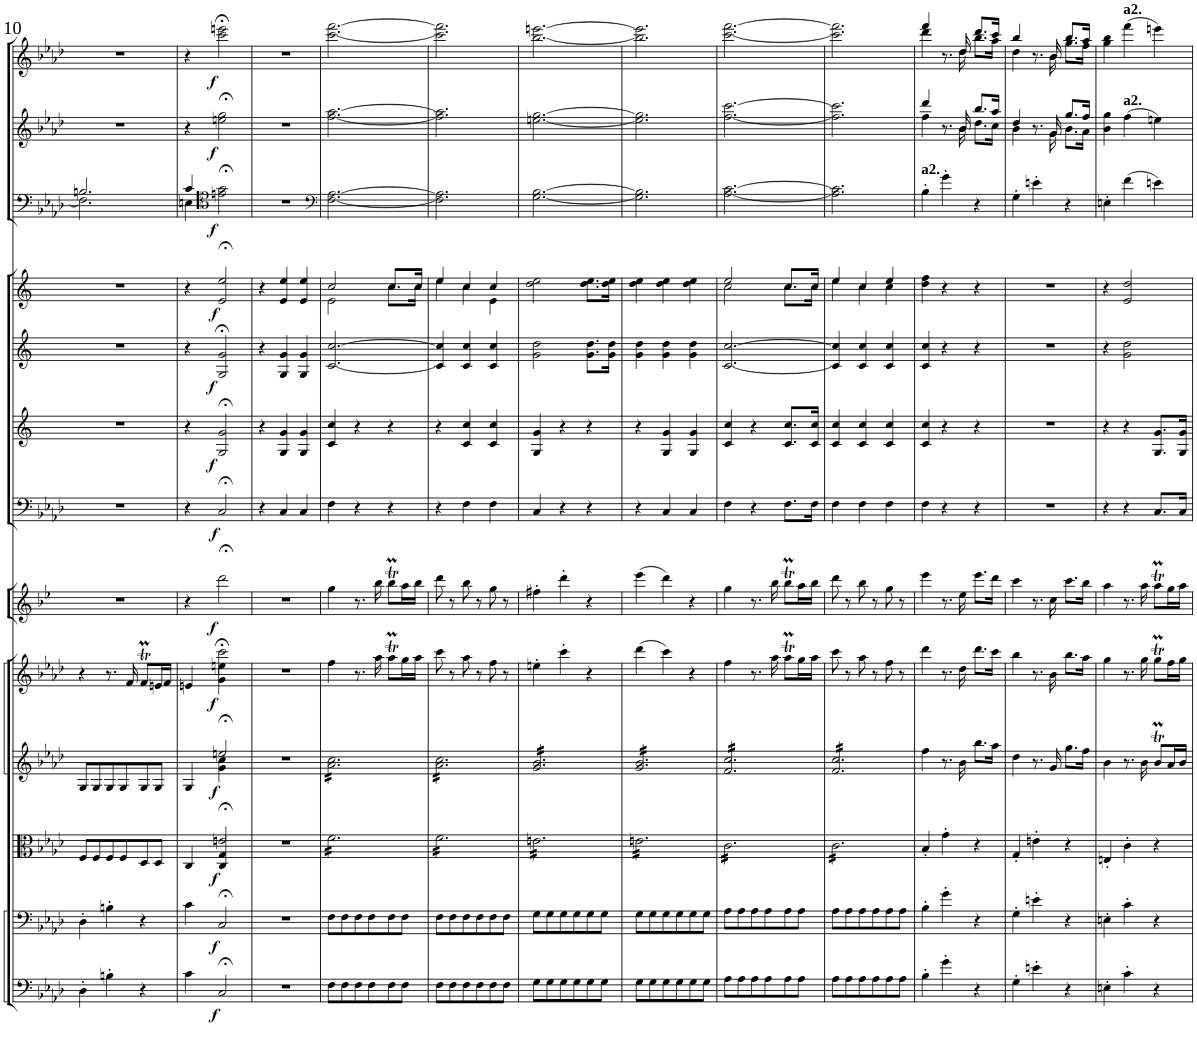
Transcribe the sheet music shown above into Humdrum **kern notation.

**kern	**dynam	**kern	**dynam	**kern	**dynam	**kern	**dynam	**kern	**dynam	**kern	**dynam	**kern	**dynam	**kern	**dynam	**kern	**dynam	**kern	**dynam	**kern	**dynam	**kern	**dynam	**kern	**dynam
*part13	*part13	*part12	*part12	*part11	*part11	*part10	*part10	*part9	*part9	*part8	*part8	*part7	*part7	*part6	*part6	*part5	*part5	*part4	*part4	*part3	*part3	*part2	*part2	*part1	*part1
*staff13	*staff13	*staff12	*staff12	*staff11	*staff11	*staff10	*staff10	*staff9	*staff9	*staff8	*staff8	*staff7	*staff7	*staff6	*staff6	*staff5	*staff5	*staff4	*staff4	*staff3	*staff3	*staff2	*staff2	*staff1	*staff1
*I"Double Basses	*	*I"Cellos	*	*I"Violas	*	*I"Violins II	*	*I"Violins I	*	*I"Clarinet in Bb	*	*I"Timpani	*	*I"Trumpet I II in F	*	*I"Horn III IV in F	*	*I"Horn I II in Ab	*	*I"Bassoon I II	*	*I"Oboe I II	*	*I"Flute I II	*
*	*	*	*	*	*	*	*	*	*	*I'Cl	*	*I'Timp	*	*I'Tpt	*	*I'Hn	*	*I'Hn	*	*I'Bsn	*	*I'Ob	*	*I'Fl	*
!!LO:PB:g=z
*clefF4	*	*clefF4	*	*clefC3	*	*clefG2	*	*clefG2	*	*clefG2	*	*clefF4	*	*clefG2	*	*clefG2	*	*clefG2	*	*clefF4	*	*clefG2	*	*clefG2	*
*Trd7c12	*	*	*	*	*	*	*	*	*	*Trd1c2	*	*	*	*	*	*Trd4c7	*	*Trd4c7	*	*	*	*	*	*	*
*k[b-e-a-d-]	*	*k[b-e-a-d-]	*	*k[b-e-a-d-]	*	*k[b-e-a-d-]	*	*k[b-e-a-d-]	*	*k[b-e-]	*	*k[b-e-a-d-]	*	*k[]	*	*k[]	*	*k[]	*	*k[b-e-a-d-]	*	*k[b-e-a-d-]	*	*k[b-e-a-d-]	*
*M3/4	*	*M3/4	*	*M3/4	*	*M3/4	*	*M3/4	*	*M3/4	*	*M3/4	*	*M3/4	*	*M3/4	*	*M3/4	*	*M3/4	*	*M3/4	*	*M3/4	*
=10	=10	=10	=10	=10	=10	=10	=10	=10	=10	=10	=10	=10	=10	=10	=10	=10	=10	=10	=10	=10	=10	=10	=10	=10	=10
*	*	*	*	*	*	*	*	*	*	*	*	*	*	*	*	*	*	*	*	*^	*	*	*	*	*
4D-'\	.	4D-'\	.	8F'/L	.	8G'/L	.	4r	.	2.r	.	2.r	.	2.r	.	2.r	.	2.r	.	2.Bn/	2.F\]	.	2.r	.	2.r	.
.	.	.	.	8F'/	.	8G'/	.	.	.	.	.	.	.	.	.	.	.	.	.	.	.	.	.	.	.	.
4Bn'\	.	4Bn'\	.	8F'/	.	8G'/	.	8.r	.	.	.	.	.	.	.	.	.	.	.	.	.	.	.	.	.	.
.	.	.	.	8F'/	.	8G'/	.	.	.	.	.	.	.	.	.	.	.	.	.	.	.	.	.	.	.	.
.	.	.	.	.	.	.	.	16f/	.	.	.	.	.	.	.	.	.	.	.	.	.	.	.	.	.	.
4r	.	4r	.	8D-'/	.	8G'/	.	8fTM/L	.	.	.	.	.	.	.	.	.	.	.	.	.	.	.	.	.	.
.	.	.	.	8D-'/J	.	8G'/J	.	16en/L	.	.	.	.	.	.	.	.	.	.	.	.	.	.	.	.	.	.
.	.	.	.	.	.	.	.	16f/JJ	.	.	.	.	.	.	.	.	.	.	.	.	.	.	.	.	.	.
=11	=11	=11	=11	=11	=11	=11	=11	=11	=11	=11	=11	=11	=11	=11	=11	=11	=11	=11	=11	=11	=11	=11	=11	=11	=11	=11
*	*	*	*	*^	*	*^	*	*^	*	*	*	*	*	*	*	*	*	*	*	*	*	*	*	*	*	*
4c'\	.	4c'\	.	4C'/	4ryy	.	4G'/	4ryy	.	4en'/	4ryy	.	4r	.	4r	.	4r	.	4r	.	4r	.	4c'/	4En\	.	4r	.	4r	.
*	*	*	*	*	*	*	*	*	*	*	*	*	*	*	*	*	*	*	*	*	*	*	*clefC4	*	*	*	*	*	*
!	!LO:DY:b	!	!LO:DY:b	!	!	!LO:DY:b	!	!	!LO:DY:b	!	!	!LO:DY:b	!	!LO:DY:b	!	!LO:DY:b	!	!LO:DY:b	!	!LO:DY:b	!	!LO:DY:b	!	!	!LO:DY:b	!	!LO:DY:b	!	!LO:DY:b
2C;</	f	2C;</	f	2en;</	4C/ 4G/	f	2een;</	4g\ 4cc\	f	2ccc;<\	4g\ 4een\	f	2ddd;<\	f	2C;</	f	2G/;< 2g/;<	f	2G/;< 2g/;<	f	2e/;< 2ee/;<	f	2en\;< 2g\;<	2ryy	f	2een\;< 2gg\;<	f	2ccc\;< 2eeen\;<	f
.	.	.	.	.	4ryy	.	.	4ryy	.	.	4ryy	.	.	.	.	.	.	.	.	.	.	.	.	.	.	.	.	.	.
*	*	*	*	*v	*v	*	*	*	*	*v	*v	*	*	*	*	*	*	*	*	*	*	*	*v	*v	*	*	*	*	*
*	*	*	*	*	*	*v	*v	*	*	*	*	*	*	*	*	*	*	*	*	*	*	*	*	*	*	*
=12	=12	=12	=12	=12	=12	=12	=12	=12	=12	=12	=12	=12	=12	=12	=12	=12	=12	=12	=12	=12	=12	=12	=12	=12	=12
2.r	.	2.r	.	2.r	.	2.r	.	2.r	.	2.r	.	4r	.	4r	.	4r	.	4r	.	2.r	.	2.r	.	2.r	.
.	.	.	.	.	.	.	.	.	.	.	.	4C/	.	4G/' 4g/'	.	4G/' 4g/'	.	4e/' 4ee/'	.	.	.	.	.	.	.
.	.	.	.	.	.	.	.	.	.	.	.	4C/	.	4G/' 4g/'	.	4G/' 4g/'	.	4e/' 4ee/'	.	.	.	.	.	.	.
=13	=13	=13	=13	=13	=13	=13	=13	=13	=13	=13	=13	=13	=13	=13	=13	=13	=13	=13	=13	=13	=13	=13	=13	=13	=13
*	*	*	*	*	*	*	*	*	*	*	*	*	*	*	*	*	*	*	*	*clefF4	*	*	*	*	*
*	*	*	*	*	*	*	*	*	*	*	*	*	*	*	*	*	*	*^	*	*	*	*	*	*	*
*	*	*	*	*tremolo	*	*	*	*	*	*	*	*	*	*	*	*	*	*	*	*	*	*	*	*	*	*
*	*	*	*	*	*	*tremolo	*	*	*	*	*	*	*	*	*	*	*	*	*	*	*	*	*	*	*	*
8F\L	.	8F\L	.	16f\LL	.	16a-\ 16cc\LL	.	4ff\	.	4gg\	.	4F\	.	4c/ 4cc/	.	[2.c/ [2.cc/	.	2cc/	2e\	.	[2.F\ [2.A-\	.	[2.ff\ [2.aa-\	.	[2.ccc\ [2.fff\	.
.	.	.	.	16f\	.	16a-\ 16cc\	.	.	.	.	.	.	.	.	.	.	.	.	.	.	.	.	.	.	.	.
8F\	.	8F\	.	16f\	.	16a-\ 16cc\	.	.	.	.	.	.	.	.	.	.	.	.	.	.	.	.	.	.	.	.
.	.	.	.	16f\	.	16a-\ 16cc\	.	.	.	.	.	.	.	.	.	.	.	.	.	.	.	.	.	.	.	.
8F\	.	8F\	.	16f\	.	16a-\ 16cc\	.	8.r	.	8.r	.	4r	.	4r	.	.	.	.	.	.	.	.	.	.	.	.
.	.	.	.	16f\	.	16a-\ 16cc\	.	.	.	.	.	.	.	.	.	.	.	.	.	.	.	.	.	.	.	.
8F\	.	8F\	.	16f\	.	16a-\ 16cc\	.	.	.	.	.	.	.	.	.	.	.	.	.	.	.	.	.	.	.	.
.	.	.	.	16f\	.	16a-\ 16cc\	.	16aa-\	.	16bb-\	.	.	.	.	.	.	.	.	.	.	.	.	.	.	.	.
8F\	.	8F\	.	16f\	.	16a-\ 16cc\	.	8aa-TM\L	.	8bb-MT\L	.	4r	.	4r	.	.	.	8.cc'/L	8.cc'\L	.	.	.	.	.	.	.
.	.	.	.	16f\	.	16a-\ 16cc\	.	.	.	.	.	.	.	.	.	.	.	.	.	.	.	.	.	.	.	.
8F\J	.	8F\J	.	16f\	.	16a-\ 16cc\	.	16gg\L	.	16aa\L	.	.	.	.	.	.	.	.	.	.	.	.	.	.	.	.
.	.	.	.	16f\JJ	.	16a-\ 16cc\JJ	.	16aa-\JJ	.	16bb-\JJ	.	.	.	.	.	.	.	16cc/Jk	16cc\Jk	.	.	.	.	.	.	.
=14	=14	=14	=14	=14	=14	=14	=14	=14	=14	=14	=14	=14	=14	=14	=14	=14	=14	=14	=14	=14	=14	=14	=14	=14	=14	=14
8F\L	.	8F\L	.	16f\LL	.	16a-\ 16cc\LL	.	8ccc\	.	8ddd\	.	4r	.	4r	.	4c/] 4cc/]	.	4ee'/	4ee'\	.	2.F\] 2.A-\]	.	2.ff\] 2.aa-\]	.	2.ccc\] 2.fff\]	.
.	.	.	.	16f\	.	16a-\ 16cc\	.	.	.	.	.	.	.	.	.	.	.	.	.	.	.	.	.	.	.	.
8F\	.	8F\	.	16f\	.	16a-\ 16cc\	.	8r	.	8r	.	.	.	.	.	.	.	.	.	.	.	.	.	.	.	.
.	.	.	.	16f\	.	16a-\ 16cc\	.	.	.	.	.	.	.	.	.	.	.	.	.	.	.	.	.	.	.	.
8F\	.	8F\	.	16f\	.	16a-\ 16cc\	.	8aa-\	.	8bb-\	.	4F\	.	4c/' 4cc/'	.	4c/' 4cc/'	.	4cc'/	4cc'\	.	.	.	.	.	.	.
.	.	.	.	16f\	.	16a-\ 16cc\	.	.	.	.	.	.	.	.	.	.	.	.	.	.	.	.	.	.	.	.
8F\	.	8F\	.	16f\	.	16a-\ 16cc\	.	8r	.	8r	.	.	.	.	.	.	.	.	.	.	.	.	.	.	.	.
.	.	.	.	16f\	.	16a-\ 16cc\	.	.	.	.	.	.	.	.	.	.	.	.	.	.	.	.	.	.	.	.
8F\	.	8F\	.	16f\	.	16a-\ 16cc\	.	8ff\	.	8gg\	.	4F\	.	4c/' 4cc/'	.	4c/' 4cc/'	.	4cc'/	4e'\	.	.	.	.	.	.	.
.	.	.	.	16f\	.	16a-\ 16cc\	.	.	.	.	.	.	.	.	.	.	.	.	.	.	.	.	.	.	.	.
8F\J	.	8F\J	.	16f\	.	16a-\ 16cc\	.	8r	.	8r	.	.	.	.	.	.	.	.	.	.	.	.	.	.	.	.
.	.	.	.	16f\JJ	.	16a-\ 16cc\JJ	.	.	.	.	.	.	.	.	.	.	.	.	.	.	.	.	.	.	.	.
*	*	*	*	*	*	*	*	*	*	*	*	*	*	*	*	*	*	*v	*v	*	*	*	*	*	*	*
=15	=15	=15	=15	=15	=15	=15	=15	=15	=15	=15	=15	=15	=15	=15	=15	=15	=15	=15	=15	=15	=15	=15	=15	=15	=15
8G\L	.	8G\L	.	16en\LL	.	16g/ 16b-/LL	.	4een'\	.	4ff#X'\	.	4C/	.	4G/ 4g/	.	2g\ 2dd\	.	2dd\ 2ee\	.	[2.G\ [2.B-\	.	[2.een\ [2.gg\	.	[2.bb-\ [2.eeen\	.
.	.	.	.	16en\	.	16g/ 16b-/	.	.	.	.	.	.	.	.	.	.	.	.	.	.	.	.	.	.	.
8G\	.	8G\	.	16en\	.	16g/ 16b-/	.	.	.	.	.	.	.	.	.	.	.	.	.	.	.	.	.	.	.
.	.	.	.	16en\	.	16g/ 16b-/	.	.	.	.	.	.	.	.	.	.	.	.	.	.	.	.	.	.	.
8G\	.	8G\	.	16en\	.	16g/ 16b-/	.	4ccc'\	.	4ddd'\	.	4r	.	4r	.	.	.	.	.	.	.	.	.	.	.
.	.	.	.	16en\	.	16g/ 16b-/	.	.	.	.	.	.	.	.	.	.	.	.	.	.	.	.	.	.	.
8G\	.	8G\	.	16en\	.	16g/ 16b-/	.	.	.	.	.	.	.	.	.	.	.	.	.	.	.	.	.	.	.
.	.	.	.	16en\	.	16g/ 16b-/	.	.	.	.	.	.	.	.	.	.	.	.	.	.	.	.	.	.	.
8G\	.	8G\	.	16en\	.	16g/ 16b-/	.	4r	.	4r	.	4r	.	4r	.	8.g\' 8.dd\'L	.	8.dd\' 8.ee\'L	.	.	.	.	.	.	.
.	.	.	.	16en\	.	16g/ 16b-/	.	.	.	.	.	.	.	.	.	.	.	.	.	.	.	.	.	.	.
8G\J	.	8G\J	.	16en\	.	16g/ 16b-/	.	.	.	.	.	.	.	.	.	.	.	.	.	.	.	.	.	.	.
.	.	.	.	16en\JJ	.	16g/ 16b-/JJ	.	.	.	.	.	.	.	.	.	16g\ 16dd\Jk	.	16dd\ 16ee\Jk	.	.	.	.	.	.	.
=16	=16	=16	=16	=16	=16	=16	=16	=16	=16	=16	=16	=16	=16	=16	=16	=16	=16	=16	=16	=16	=16	=16	=16	=16	=16
8G\L	.	8G\L	.	16en\LL	.	16g/ 16b-/LL	.	(4ddd-\	.	(4eee-\	.	4r	.	4r	.	4g\' 4dd\'	.	4dd\' 4ee\'	.	2.G\] 2.B-\]	.	2.ee\] 2.gg\]	.	2.bb-\] 2.eee\]	.
.	.	.	.	16en\	.	16g/ 16b-/	.	.	.	.	.	.	.	.	.	.	.	.	.	.	.	.	.	.	.
8G\	.	8G\	.	16en\	.	16g/ 16b-/	.	.	.	.	.	.	.	.	.	.	.	.	.	.	.	.	.	.	.
.	.	.	.	16en\	.	16g/ 16b-/	.	.	.	.	.	.	.	.	.	.	.	.	.	.	.	.	.	.	.
8G\	.	8G\	.	16en\	.	16g/ 16b-/	.	4ccc'\)	.	4ddd'\)	.	4C/	.	4G/' 4g/'	.	4g\' 4dd\'	.	4dd\' 4ee\'	.	.	.	.	.	.	.
.	.	.	.	16en\	.	16g/ 16b-/	.	.	.	.	.	.	.	.	.	.	.	.	.	.	.	.	.	.	.
8G\	.	8G\	.	16en\	.	16g/ 16b-/	.	.	.	.	.	.	.	.	.	.	.	.	.	.	.	.	.	.	.
.	.	.	.	16en\	.	16g/ 16b-/	.	.	.	.	.	.	.	.	.	.	.	.	.	.	.	.	.	.	.
8G\	.	8G\	.	16en\	.	16g/ 16b-/	.	4r	.	4r	.	4C/	.	4G/' 4g/'	.	4g\' 4dd\'	.	4dd\' 4ee\'	.	.	.	.	.	.	.
.	.	.	.	16en\	.	16g/ 16b-/	.	.	.	.	.	.	.	.	.	.	.	.	.	.	.	.	.	.	.
8G\J	.	8G\J	.	16en\	.	16g/ 16b-/	.	.	.	.	.	.	.	.	.	.	.	.	.	.	.	.	.	.	.
.	.	.	.	16en\JJ	.	16g/ 16b-/JJ	.	.	.	.	.	.	.	.	.	.	.	.	.	.	.	.	.	.	.
=17	=17	=17	=17	=17	=17	=17	=17	=17	=17	=17	=17	=17	=17	=17	=17	=17	=17	=17	=17	=17	=17	=17	=17	=17	=17
*	*	*	*	*	*	*	*	*	*	*	*	*	*	*	*	*	*	*^	*	*	*	*	*	*	*
8A-\L	.	8A-\L	.	16c\LL	.	16f/ 16cc/LL	.	4ff\	.	4gg\	.	4F\	.	4c/ 4cc/	.	[2.c/ [2.cc/	.	2ee/	2cc\	.	[2.A-\ [2.c\	.	[2.ff\ [2.ccc\	.	[2.ccc\ [2.fff\	.
.	.	.	.	16c\	.	16f/ 16cc/	.	.	.	.	.	.	.	.	.	.	.	.	.	.	.	.	.	.	.	.
8A-\	.	8A-\	.	16c\	.	16f/ 16cc/	.	.	.	.	.	.	.	.	.	.	.	.	.	.	.	.	.	.	.	.
.	.	.	.	16c\	.	16f/ 16cc/	.	.	.	.	.	.	.	.	.	.	.	.	.	.	.	.	.	.	.	.
8A-\	.	8A-\	.	16c\	.	16f/ 16cc/	.	8.r	.	8.r	.	4r	.	4r	.	.	.	.	.	.	.	.	.	.	.	.
.	.	.	.	16c\	.	16f/ 16cc/	.	.	.	.	.	.	.	.	.	.	.	.	.	.	.	.	.	.	.	.
8A-\	.	8A-\	.	16c\	.	16f/ 16cc/	.	.	.	.	.	.	.	.	.	.	.	.	.	.	.	.	.	.	.	.
.	.	.	.	16c\	.	16f/ 16cc/	.	16aa-\	.	16bb-\	.	.	.	.	.	.	.	.	.	.	.	.	.	.	.	.
8A-\	.	8A-\	.	16c\	.	16f/ 16cc/	.	8aa-TM\L	.	8bb-TM\L	.	8.F\L	.	8.c/' 8.cc/'L	.	.	.	8.cc'/L	8.cc'\L	.	.	.	.	.	.	.
.	.	.	.	16c\	.	16f/ 16cc/	.	.	.	.	.	.	.	.	.	.	.	.	.	.	.	.	.	.	.	.
8A-\J	.	8A-\J	.	16c\	.	16f/ 16cc/	.	16gg\L	.	16aa\L	.	.	.	.	.	.	.	.	.	.	.	.	.	.	.	.
.	.	.	.	16c\JJ	.	16f/ 16cc/JJ	.	16aa-\JJ	.	16bb-\JJ	.	16F\Jk	.	16c/ 16cc/Jk	.	.	.	16cc/Jk	16cc\Jk	.	.	.	.	.	.	.
=18	=18	=18	=18	=18	=18	=18	=18	=18	=18	=18	=18	=18	=18	=18	=18	=18	=18	=18	=18	=18	=18	=18	=18	=18	=18	=18
8A-\L	.	8A-\L	.	16c\LL	.	16f/ 16cc/LL	.	8ccc\	.	8ddd\	.	4F\	.	4c/' 4cc/'	.	4c/] 4cc/]	.	4ee'/	4ee'\	.	2.A-\] 2.c\]	.	2.ff\] 2.ccc\]	.	2.ccc\] 2.fff\]	.
.	.	.	.	16c\	.	16f/ 16cc/	.	.	.	.	.	.	.	.	.	.	.	.	.	.	.	.	.	.	.	.
8A-\	.	8A-\	.	16c\	.	16f/ 16cc/	.	8r	.	8r	.	.	.	.	.	.	.	.	.	.	.	.	.	.	.	.
.	.	.	.	16c\	.	16f/ 16cc/	.	.	.	.	.	.	.	.	.	.	.	.	.	.	.	.	.	.	.	.
8A-\	.	8A-\	.	16c\	.	16f/ 16cc/	.	8aa-\	.	8bb-\	.	4F\	.	4c/' 4cc/'	.	4c/' 4cc/'	.	4cc'/	4cc'\	.	.	.	.	.	.	.
.	.	.	.	16c\	.	16f/ 16cc/	.	.	.	.	.	.	.	.	.	.	.	.	.	.	.	.	.	.	.	.
8A-\	.	8A-\	.	16c\	.	16f/ 16cc/	.	8r	.	8r	.	.	.	.	.	.	.	.	.	.	.	.	.	.	.	.
.	.	.	.	16c\	.	16f/ 16cc/	.	.	.	.	.	.	.	.	.	.	.	.	.	.	.	.	.	.	.	.
8A-\	.	8A-\	.	16c\	.	16f/ 16cc/	.	8ff\	.	8gg\	.	4F\	.	4c/' 4cc/'	.	4c/' 4cc/'	.	4ee'/	4cc'\	.	.	.	.	.	.	.
.	.	.	.	16c\	.	16f/ 16cc/	.	.	.	.	.	.	.	.	.	.	.	.	.	.	.	.	.	.	.	.
8A-\J	.	8A-\J	.	16c\	.	16f/ 16cc/	.	8r	.	8r	.	.	.	.	.	.	.	.	.	.	.	.	.	.	.	.
.	.	.	.	16c\JJ	.	16f/ 16cc/JJ	.	.	.	.	.	.	.	.	.	.	.	.	.	.	.	.	.	.	.	.
*	*	*	*	*	*	*Xtremolo	*	*	*	*	*	*	*	*	*	*	*	*	*	*	*	*	*	*	*	*
*	*	*	*	*Xtremolo	*	*	*	*	*	*	*	*	*	*	*	*	*	*	*	*	*	*	*	*	*	*
*	*	*	*	*	*	*	*	*	*	*	*	*	*	*	*	*	*	*v	*v	*	*	*	*	*	*	*
=19	=19	=19	=19	=19	=19	=19	=19	=19	=19	=19	=19	=19	=19	=19	=19	=19	=19	=19	=19	=19	=19	=19	=19	=19	=19
*	*	*	*	*	*	*	*	*	*	*	*	*	*	*	*	*	*	*	*	*	*	*^	*	*^	*
!	!	!	!	!	!	!	!	!	!	!	!	!	!	!	!	!	!	!	!	!LO:TX:a:B:t=a2.	!	!	!	!	!	!	!
4B-'\	.	4B-'\	.	4B-'/	.	4ff\	.	4ddd-\	.	4eee-\	.	4F\	.	4c/ 4cc/	.	4c/ 4cc/	.	4dd\ 4ff\	.	4B-'\	.	4ddd-/	4ff\	.	4fff/	4ddd-\	.
4g'\	.	4g'\	.	4g'\	.	8.r	.	8.r	.	8.r	.	4r	.	4r	.	4r	.	4r	.	4g'\	.	8.r	8.ryy	.	8.r	8.ryy	.
.	.	.	.	.	.	16b-\	.	16dd-\	.	16ee-\	.	.	.	.	.	.	.	.	.	.	.	16b-/	16b-\	.	16dd-/	16dd-\	.
4r	.	4r	.	4r	.	8.bb-'\L	.	8.ddd-'\L	.	8.eee-'\L	.	4r	.	4r	.	4r	.	4r	.	4r	.	8.bb-'/L	8.dd-'\L	.	8.ddd-'/L	8.bb-'\L	.
.	.	.	.	.	.	16aa-\Jk	.	16ccc\Jk	.	16ddd\Jk	.	.	.	.	.	.	.	.	.	.	.	16aa-/Jk	16cc\Jk	.	16ccc/Jk	16aa-\Jk	.
=20	=20	=20	=20	=20	=20	=20	=20	=20	=20	=20	=20	=20	=20	=20	=20	=20	=20	=20	=20	=20	=20	=20	=20	=20	=20	=20	=20
4G'\	.	4G'\	.	4G'/	.	4dd-\	.	4bb-\	.	4ccc\	.	2.r	.	2.r	.	2.r	.	2.r	.	4G'\	.	4dd-/	4b-\	.	4bb-/	4dd-\	.
4en'\	.	4en'\	.	4en'\	.	8.r	.	8.r	.	8.r	.	.	.	.	.	.	.	.	.	4en'\	.	8.r	8.ryy	.	8.r	8.ryy	.
.	.	.	.	.	.	16g/	.	16b-\	.	16cc\	.	.	.	.	.	.	.	.	.	.	.	16g/	16g\	.	16b-/	16b-\	.
4r	.	4r	.	4r	.	8.gg'\L	.	8.bb-'\L	.	8.ccc'\L	.	.	.	.	.	.	.	.	.	4r	.	8.gg'/L	8.b-'\L	.	8.bb-'/L	8.gg'\L	.
.	.	.	.	.	.	16ff\Jk	.	16aa-\Jk	.	16bb-\Jk	.	.	.	.	.	.	.	.	.	.	.	16ff/Jk	16a-\Jk	.	16aa-/Jk	16ff\Jk	.
*	*	*	*	*	*	*	*	*	*	*	*	*	*	*	*	*	*	*	*	*	*	*v	*v	*	*	*	*
*	*	*	*	*	*	*	*	*	*	*	*	*	*	*	*	*	*	*	*	*	*	*	*	*v	*v	*
=21	=21	=21	=21	=21	=21	=21	=21	=21	=21	=21	=21	=21	=21	=21	=21	=21	=21	=21	=21	=21	=21	=21	=21	=21	=21
4En'\	.	4En'\	.	4En'/	.	4b-\	.	4gg\	.	4aa\	.	4r	.	4r	.	4r	.	4r	.	4En'\	.	4b-\' 4gg\'	.	4gg\' 4bb-\'	.
!	!	!	!	!	!	!	!	!	!	!	!	!	!	!	!	!	!	!	!	!	!	!	!	!LO:TX:a:B:t=a2.	!
!	!	!	!	!	!	!	!	!	!	!	!	!	!	!	!	!	!	!	!	!	!	!LO:TX:a:B:t=a2.	!	!	!
4c'\	.	4c'\	.	4c'\	.	8.r	.	8.r	.	8.r	.	4r	.	4r	.	2g\ 2dd\	.	2e/ 2dd/	.	(4f\	.	(4ff\	.	(4fff\	.
.	.	.	.	.	.	16b-\	.	16gg\	.	16aa\	.	.	.	.	.	.	.	.	.	.	.	.	.	.	.
4r	.	4r	.	4r	.	8b-TM/L	.	8ggtm\L	.	8aatm\L	.	8.C/L	.	8.G/' 8.g/'L	.	.	.	.	.	4en'\)	.	4een'\)	.	4eeen'\)	.
.	.	.	.	.	.	16a-/L	.	16ff\L	.	16gg\L	.	.	.	.	.	.	.	.	.	.	.	.	.	.	.
.	.	.	.	.	.	16b-/JJ	.	16gg\JJ	.	16aa\JJ	.	16C/Jk	.	16G/ 16g/Jk	.	.	.	.	.	.	.	.	.	.	.
=	=	=	=	=	=	=	=	=	=	=	=	=	=	=	=	=	=	=	=	=	=	=	=	=	=
*-	*-	*-	*-	*-	*-	*-	*-	*-	*-	*-	*-	*-	*-	*-	*-	*-	*-	*-	*-	*-	*-	*-	*-	*-	*-
